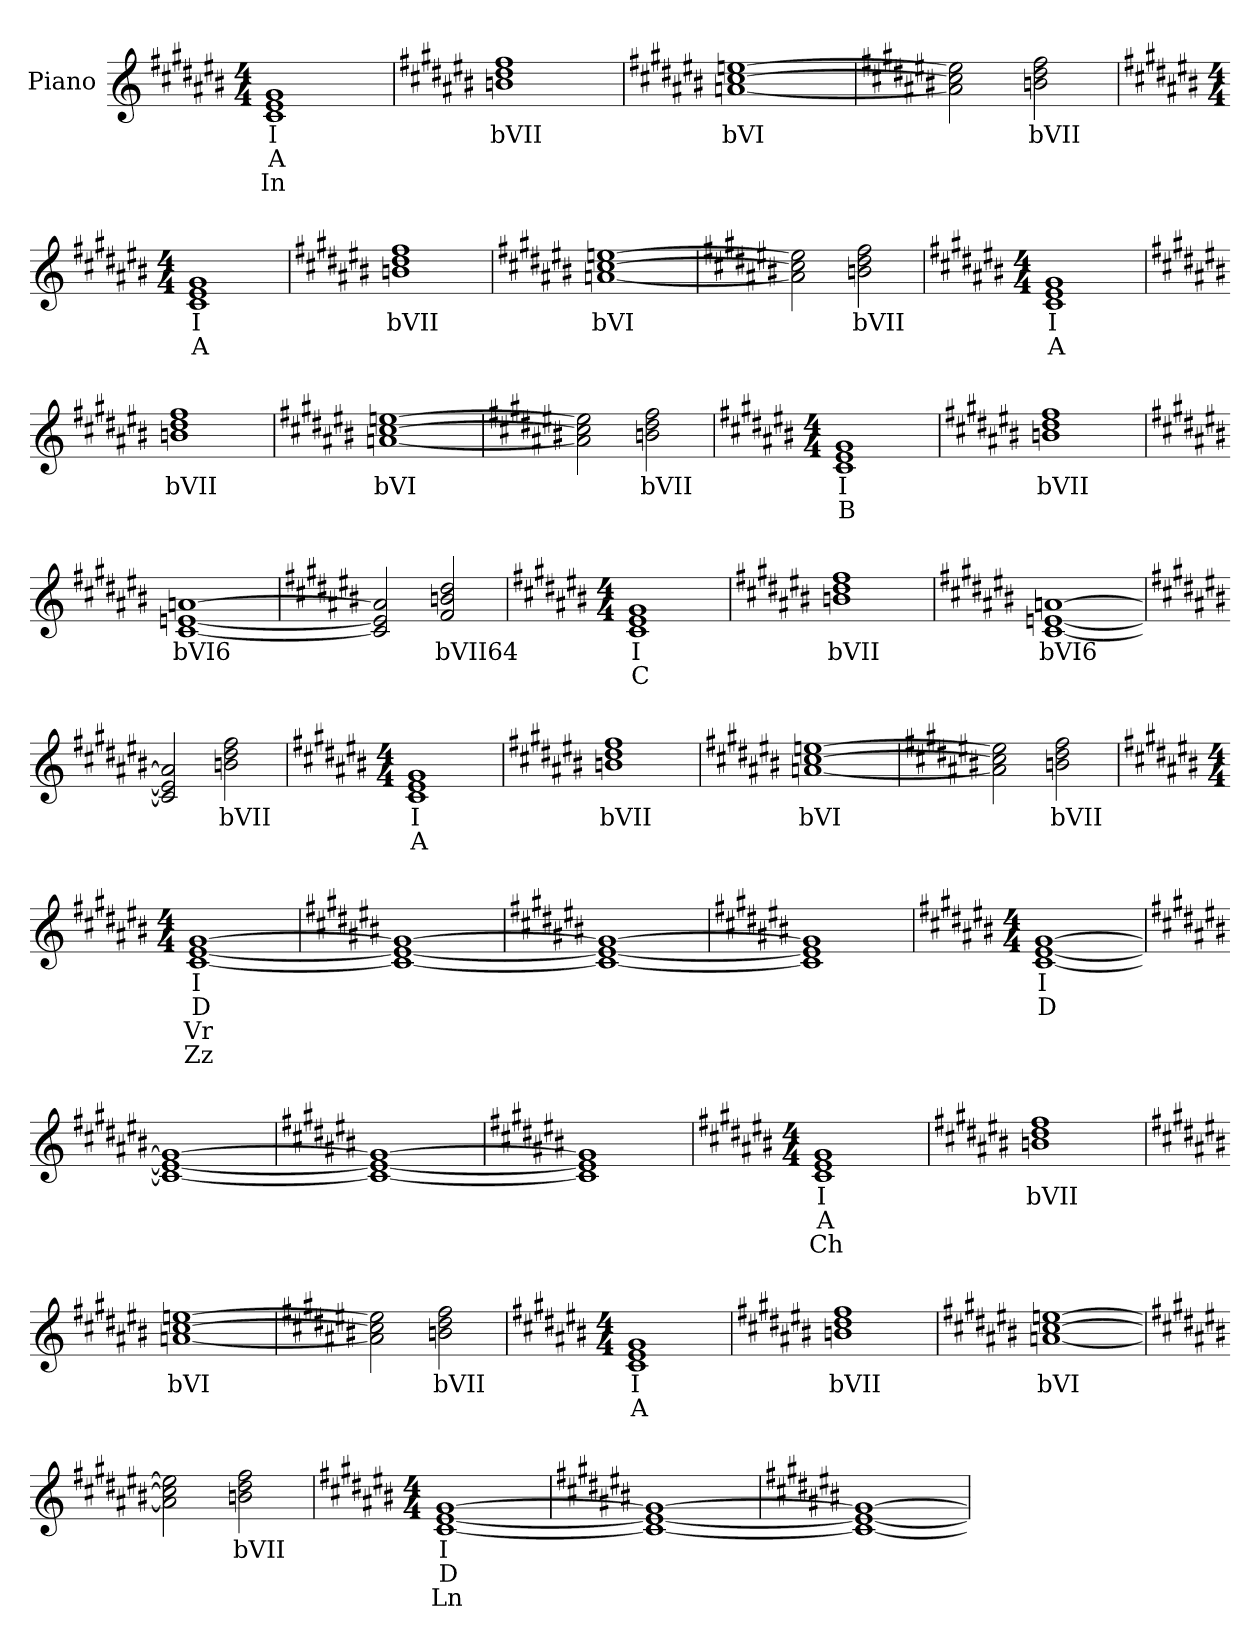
**kern	**text	**text	**text	**text
*part1	*part1	*part1	*part1	*part1
*staff1	*staff1	*staff1	*staff1	*staff1
*I"Piano	*	*	*	*
*I'Pno	*	*	*	*
*k[f#c#g#d#a#e#b#]	*	*	*	*
*C#:	*	*	*	*
*M4/4	*	*	*	*
=	=	=	=	=
1c# 1e# 1g#	I	A	In	.
=	=	=	=	=
*k[f#c#g#d#a#e#b#]	*	*	*	*
*C#:	*	*	*	*
1bn 1dd# 1ff#	bVII	.	.	.
=	=	=	=	=
*k[f#c#g#d#a#e#b#]	*	*	*	*
*C#:	*	*	*	*
[1an [1cc# [1een	bVI	.	.	.
=	=	=	=	=
*k[f#c#g#d#a#e#b#]	*	*	*	*
*C#:	*	*	*	*
2an] 2cc#] 2een]	.	.	.	.
2bn 2dd# 2ff#	bVII	.	.	.
=	=	=	=	=
*k[f#c#g#d#a#e#b#]	*	*	*	*
*C#:	*	*	*	*
*M4/4	*	*	*	*
1c# 1e# 1g#	I	A	.	.
=	=	=	=	=
*k[f#c#g#d#a#e#b#]	*	*	*	*
*C#:	*	*	*	*
1bn 1dd# 1ff#	bVII	.	.	.
=	=	=	=	=
*k[f#c#g#d#a#e#b#]	*	*	*	*
*C#:	*	*	*	*
[1an [1cc# [1een	bVI	.	.	.
=	=	=	=	=
*k[f#c#g#d#a#e#b#]	*	*	*	*
*C#:	*	*	*	*
2an] 2cc#] 2een]	.	.	.	.
2bn 2dd# 2ff#	bVII	.	.	.
=	=	=	=	=
*k[f#c#g#d#a#e#b#]	*	*	*	*
*C#:	*	*	*	*
*M4/4	*	*	*	*
1c# 1e# 1g#	I	A	.	.
=	=	=	=	=
*k[f#c#g#d#a#e#b#]	*	*	*	*
*C#:	*	*	*	*
1bn 1dd# 1ff#	bVII	.	.	.
=	=	=	=	=
*k[f#c#g#d#a#e#b#]	*	*	*	*
*C#:	*	*	*	*
[1an [1cc# [1een	bVI	.	.	.
=	=	=	=	=
*k[f#c#g#d#a#e#b#]	*	*	*	*
*C#:	*	*	*	*
2an] 2cc#] 2een]	.	.	.	.
2bn 2dd# 2ff#	bVII	.	.	.
=	=	=	=	=
*k[f#c#g#d#a#e#b#]	*	*	*	*
*C#:	*	*	*	*
*M4/4	*	*	*	*
1c# 1e# 1g#	I	B	.	.
=	=	=	=	=
*k[f#c#g#d#a#e#b#]	*	*	*	*
*C#:	*	*	*	*
1bn 1dd# 1ff#	bVII	.	.	.
=	=	=	=	=
*k[f#c#g#d#a#e#b#]	*	*	*	*
*C#:	*	*	*	*
[1c# [1en [1an	bVI6	.	.	.
=	=	=	=	=
*k[f#c#g#d#a#e#b#]	*	*	*	*
*C#:	*	*	*	*
2c#] 2en] 2an]	.	.	.	.
2f# 2bn 2dd#	bVII64	.	.	.
=	=	=	=	=
*k[f#c#g#d#a#e#b#]	*	*	*	*
*C#:	*	*	*	*
*M4/4	*	*	*	*
1c# 1e# 1g#	I	C	.	.
=	=	=	=	=
*k[f#c#g#d#a#e#b#]	*	*	*	*
*C#:	*	*	*	*
1bn 1dd# 1ff#	bVII	.	.	.
=	=	=	=	=
*k[f#c#g#d#a#e#b#]	*	*	*	*
*C#:	*	*	*	*
[1c# [1en [1an	bVI6	.	.	.
=	=	=	=	=
*k[f#c#g#d#a#e#b#]	*	*	*	*
*C#:	*	*	*	*
2c#] 2en] 2an]	.	.	.	.
2bn 2dd# 2ff#	bVII	.	.	.
=	=	=	=	=
*k[f#c#g#d#a#e#b#]	*	*	*	*
*C#:	*	*	*	*
*M4/4	*	*	*	*
1c# 1e# 1g#	I	A	.	.
=	=	=	=	=
*k[f#c#g#d#a#e#b#]	*	*	*	*
*C#:	*	*	*	*
1bn 1dd# 1ff#	bVII	.	.	.
=	=	=	=	=
*k[f#c#g#d#a#e#b#]	*	*	*	*
*C#:	*	*	*	*
[1an [1cc# [1een	bVI	.	.	.
=	=	=	=	=
*k[f#c#g#d#a#e#b#]	*	*	*	*
*C#:	*	*	*	*
2an] 2cc#] 2een]	.	.	.	.
2bn 2dd# 2ff#	bVII	.	.	.
=	=	=	=	=
*k[f#c#g#d#a#e#b#]	*	*	*	*
*C#:	*	*	*	*
*M4/4	*	*	*	*
[1c# [1e# [1g#	I	D	Vr	Zz
=	=	=	=	=
*k[f#c#g#d#a#e#b#]	*	*	*	*
*C#:	*	*	*	*
1c#_ 1e#_ 1g#_	.	.	.	.
=	=	=	=	=
*k[f#c#g#d#a#e#b#]	*	*	*	*
*C#:	*	*	*	*
1c#_ 1e#_ 1g#_	.	.	.	.
=	=	=	=	=
*k[f#c#g#d#a#e#b#]	*	*	*	*
*C#:	*	*	*	*
1c#] 1e#] 1g#]	.	.	.	.
=	=	=	=	=
*k[f#c#g#d#a#e#b#]	*	*	*	*
*C#:	*	*	*	*
*M4/4	*	*	*	*
[1c# [1e# [1g#	I	D	.	.
=	=	=	=	=
*k[f#c#g#d#a#e#b#]	*	*	*	*
*C#:	*	*	*	*
1c#_ 1e#_ 1g#_	.	.	.	.
=	=	=	=	=
*k[f#c#g#d#a#e#b#]	*	*	*	*
*C#:	*	*	*	*
1c#_ 1e#_ 1g#_	.	.	.	.
=	=	=	=	=
*k[f#c#g#d#a#e#b#]	*	*	*	*
*C#:	*	*	*	*
1c#] 1e#] 1g#]	.	.	.	.
=	=	=	=	=
*k[f#c#g#d#a#e#b#]	*	*	*	*
*C#:	*	*	*	*
*M4/4	*	*	*	*
1c# 1e# 1g#	I	A	Ch	.
=	=	=	=	=
*k[f#c#g#d#a#e#b#]	*	*	*	*
*C#:	*	*	*	*
1bn 1dd# 1ff#	bVII	.	.	.
=	=	=	=	=
*k[f#c#g#d#a#e#b#]	*	*	*	*
*C#:	*	*	*	*
[1an [1cc# [1een	bVI	.	.	.
=	=	=	=	=
*k[f#c#g#d#a#e#b#]	*	*	*	*
*C#:	*	*	*	*
2an] 2cc#] 2een]	.	.	.	.
2bn 2dd# 2ff#	bVII	.	.	.
=	=	=	=	=
*k[f#c#g#d#a#e#b#]	*	*	*	*
*C#:	*	*	*	*
*M4/4	*	*	*	*
1c# 1e# 1g#	I	A	.	.
=	=	=	=	=
*k[f#c#g#d#a#e#b#]	*	*	*	*
*C#:	*	*	*	*
1bn 1dd# 1ff#	bVII	.	.	.
=	=	=	=	=
*k[f#c#g#d#a#e#b#]	*	*	*	*
*C#:	*	*	*	*
[1an [1cc# [1een	bVI	.	.	.
=	=	=	=	=
*k[f#c#g#d#a#e#b#]	*	*	*	*
*C#:	*	*	*	*
2an] 2cc#] 2een]	.	.	.	.
2bn 2dd# 2ff#	bVII	.	.	.
=	=	=	=	=
*k[f#c#g#d#a#e#b#]	*	*	*	*
*C#:	*	*	*	*
*M4/4	*	*	*	*
[1c# [1e# [1g#	I	D	Ln	.
=	=	=	=	=
*k[f#c#g#d#a#e#b#]	*	*	*	*
*C#:	*	*	*	*
1c#_ 1e#_ 1g#_	.	.	.	.
=	=	=	=	=
*k[f#c#g#d#a#e#b#]	*	*	*	*
*C#:	*	*	*	*
1c#_ 1e#_ 1g#_	.	.	.	.
=	=	=	=	=
*-	*-	*-	*-	*-
